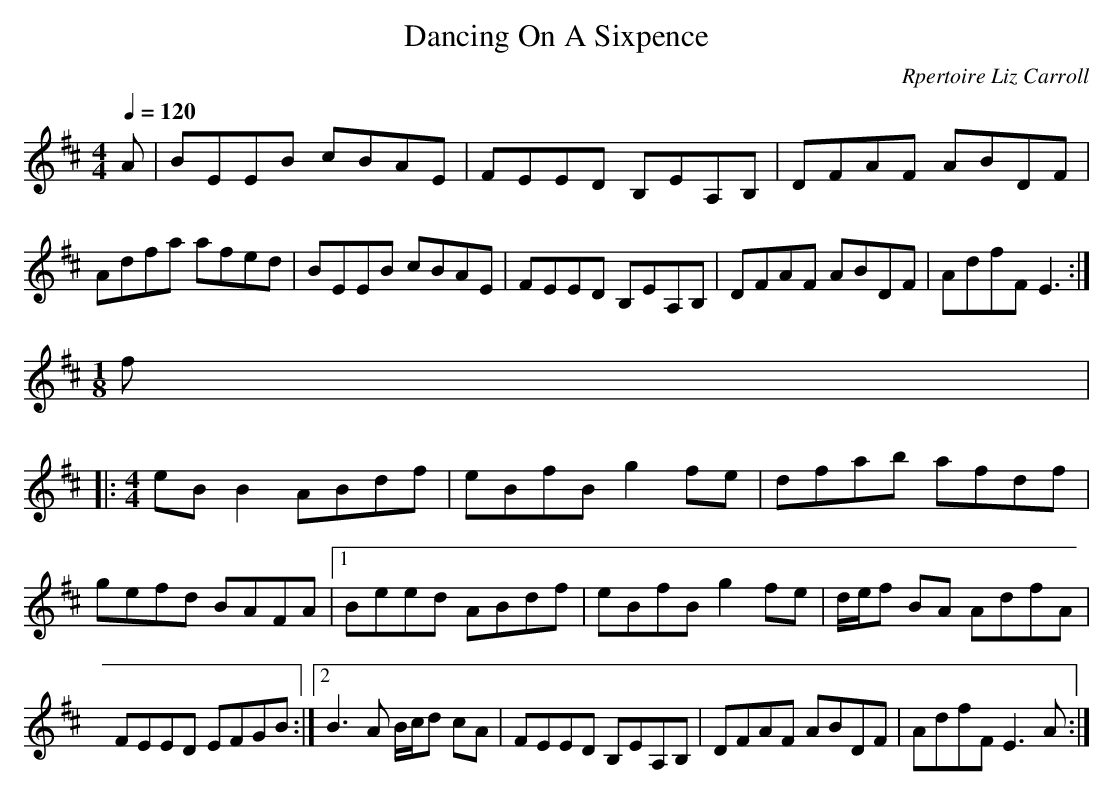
X:1     %Music
T:Dancing On A Sixpence     %Tune name
C:Rpertoire Liz Carroll     %Tune composer
Q:1/4=120     %Tempo
V:1     %
     %!STAVE 0 'MŽlodie' @
     %!INSTR 'Piano 1' 0 0 @
M:4/4     %Meter
L:1/8     %
K:D
A |BEEB cBAE |FEED B,EA,B, |DFAF ABDF |Adfa afed |BEEB cBAE |FEED B,EA,B, |DFAF ABDF |AdfF E3 :|
M:1/8     %Meter
L:1/16     %
f2 |:
M:4/4     %Meter
L:1/8     %
eB B2 ABdf |eBfB g2 fe |dfab afdf |gefd BAFA |[1Beed ABdf |eBfB g2 fe |d/e/f BA AdfA |FEED EFGB :|[2B3 A B/c/d cA |FEED B,EA,B, |DFAF ABDF |AdfF E3 A :|
     %End of file
